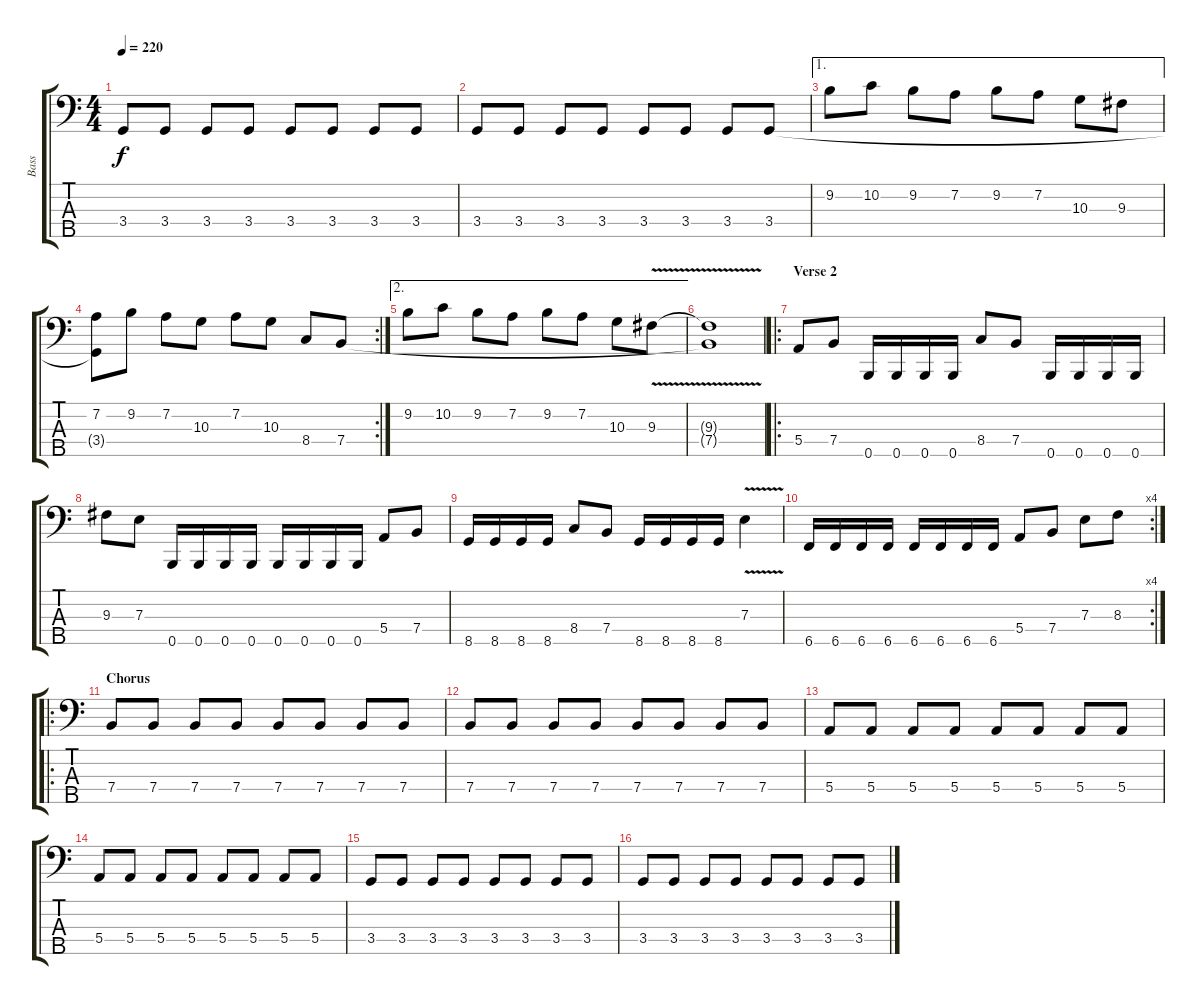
\track ("Bass" "Bass") {instrument electricbasspick}
\staff {score tabs}
\tuning (G2 D2 A1 E1 B0) {hide}
\ts (4 4)
\tempo 220
\clef f4
\ks c
3.4.8{dy f} 3.4.8 3.4.8 3.4.8 3.4.8 3.4.8 3.4.8 3.4.8 |
3.4.8 3.4.8 3.4.8 3.4.8 3.4.8 3.4.8 3.4.8 3.4.8 |
\ae 1
9.2.8 10.2.8 9.2.8 7.2.8 9.2.8 7.2.8 10.3.8 9.3.8 |
\rc 2
(7.2 3.4{t}).8 9.2.8 7.2.8 10.3.8 7.2.8 10.3.8 8.4.8 7.4.8 |
\ae 2
9.2.8 10.2.8 9.2.8 7.2.8 9.2.8 7.2.8 10.3.8 9.3{v}.8 |
(9.3{t} 7.4{t}).1 |
\ro
\section ("" "Verse 2")
5.4.8 7.4.8 0.5.16 0.5.16 0.5.16 0.5.16 8.4.8 7.4.8 0.5.16 0.5.16 0.5.16 0.5.16 |
9.3.8 7.3.8 0.5.16 0.5.16 0.5.16 0.5.16 0.5.16 0.5.16 0.5.16 0.5.16 5.4.8 7.4.8 |
8.5.16 8.5.16 8.5.16 8.5.16 8.4.8 7.4.8 8.5.16 8.5.16 8.5.16 8.5.16 7.3{v}.4 |
\rc 4
6.5.16 6.5.16 6.5.16 6.5.16 6.5.16 6.5.16 6.5.16 6.5.16 5.4.8 7.4.8 7.3.8 8.3.8 |
\ro
\section ("" "Chorus")
7.4.8 7.4.8 7.4.8 7.4.8 7.4.8 7.4.8 7.4.8 7.4.8 |
7.4.8 7.4.8 7.4.8 7.4.8 7.4.8 7.4.8 7.4.8 7.4.8 |
5.4.8 5.4.8 5.4.8 5.4.8 5.4.8 5.4.8 5.4.8 5.4.8 |
5.4.8 5.4.8 5.4.8 5.4.8 5.4.8 5.4.8 5.4.8 5.4.8 |
3.4.8 3.4.8 3.4.8 3.4.8 3.4.8 3.4.8 3.4.8 3.4.8 |
3.4.8 3.4.8 3.4.8 3.4.8 3.4.8 3.4.8 3.4.8 3.4.8
